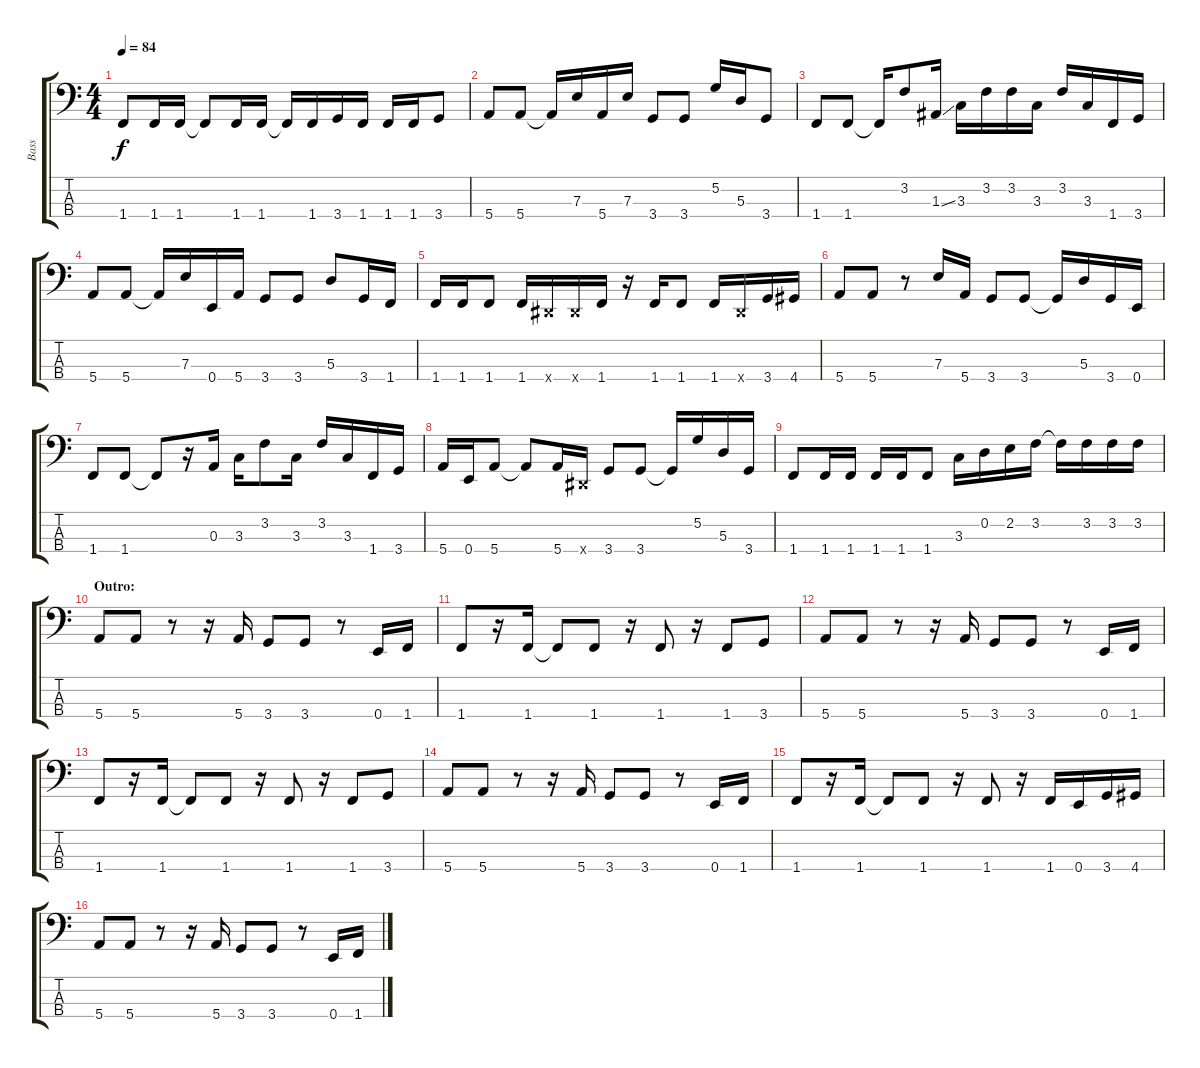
\track ("Bass" "Bass") {instrument fretlessbass}
\staff {score tabs}
\tuning (G2 D2 A1 E1) {hide}
\ts (4 4)
\tempo 84
\clef f4
\ks c
1.4.8{dy f} 1.4.16 1.4.16 1.4{t}.8 1.4.16 1.4.16 1.4{t}.16 1.4.16 3.4.16 1.4.16 1.4.16 1.4.16 3.4.8 |
5.4.8 5.4.8 5.4{t}.16 7.3.16 5.4.16 7.3.16 3.4.8 3.4.8 5.2.16 5.3.16 3.4.8 |
1.4.8 1.4.8 1.4{t}.16 3.2.8 1.3{ss}.16 3.3.16 3.2.16 3.2.16 3.3.16 3.2.16 3.3.16 1.4.16 3.4.16 |
5.4.8 5.4.8 5.4{t}.16 7.3.16 0.4.16 5.4.16 3.4.8 3.4.8 5.3.8 3.4.16 1.4.16 |
1.4.16 1.4.16 1.4.8 1.4.16 -1.4{x}.16 -1.4{x}.16 1.4.16 r.16 1.4.16 1.4.8 1.4.16 -1.4{x}.16 3.4.16 4.4.16 |
5.4.8 5.4.8 r.8 7.3.16 5.4.16 3.4.8 3.4.8 3.4{t}.16 5.3.16 3.4.16 0.4.16 |
1.4.8 1.4.8 1.4{t}.8 r.16 0.3.16 3.3.16 3.2.8 3.3.16 3.2.16 3.3.16 1.4.16 3.4.16 |
5.4.16 0.4.16 5.4.8 5.4{t}.8 5.4.16 -1.4{x}.16 3.4.8 3.4.8 3.4{t}.16 5.2.16 5.3.16 3.4.16 |
1.4.8 1.4.16 1.4.16 1.4.16 1.4.16 1.4.8 3.3.16 0.2.16 2.2.16 3.2.16 3.2{t}.16 3.2.16 3.2.16 3.2.16 |
\section ("" "Outro:")
5.4.8 5.4.8 r.8 r.16 5.4.16 3.4.8 3.4.8 r.8 0.4.16 1.4.16 |
1.4.8 r.16 1.4.16 1.4{t}.8 1.4.8 r.16 1.4.8 r.16 1.4.8 3.4.8 |
5.4.8 5.4.8 r.8 r.16 5.4.16 3.4.8 3.4.8 r.8 0.4.16 1.4.16 |
1.4.8 r.16 1.4.16 1.4{t}.8 1.4.8 r.16 1.4.8 r.16 1.4.8 3.4.8 |
5.4.8 5.4.8 r.8 r.16 5.4.16 3.4.8 3.4.8 r.8 0.4.16 1.4.16 |
1.4.8 r.16 1.4.16 1.4{t}.8 1.4.8 r.16 1.4.8 r.16 1.4.16 0.4.16 3.4.16 4.4.16 |
5.4.8 5.4.8 r.8 r.16 5.4.16 3.4.8 3.4.8 r.8 0.4.16 1.4.16
